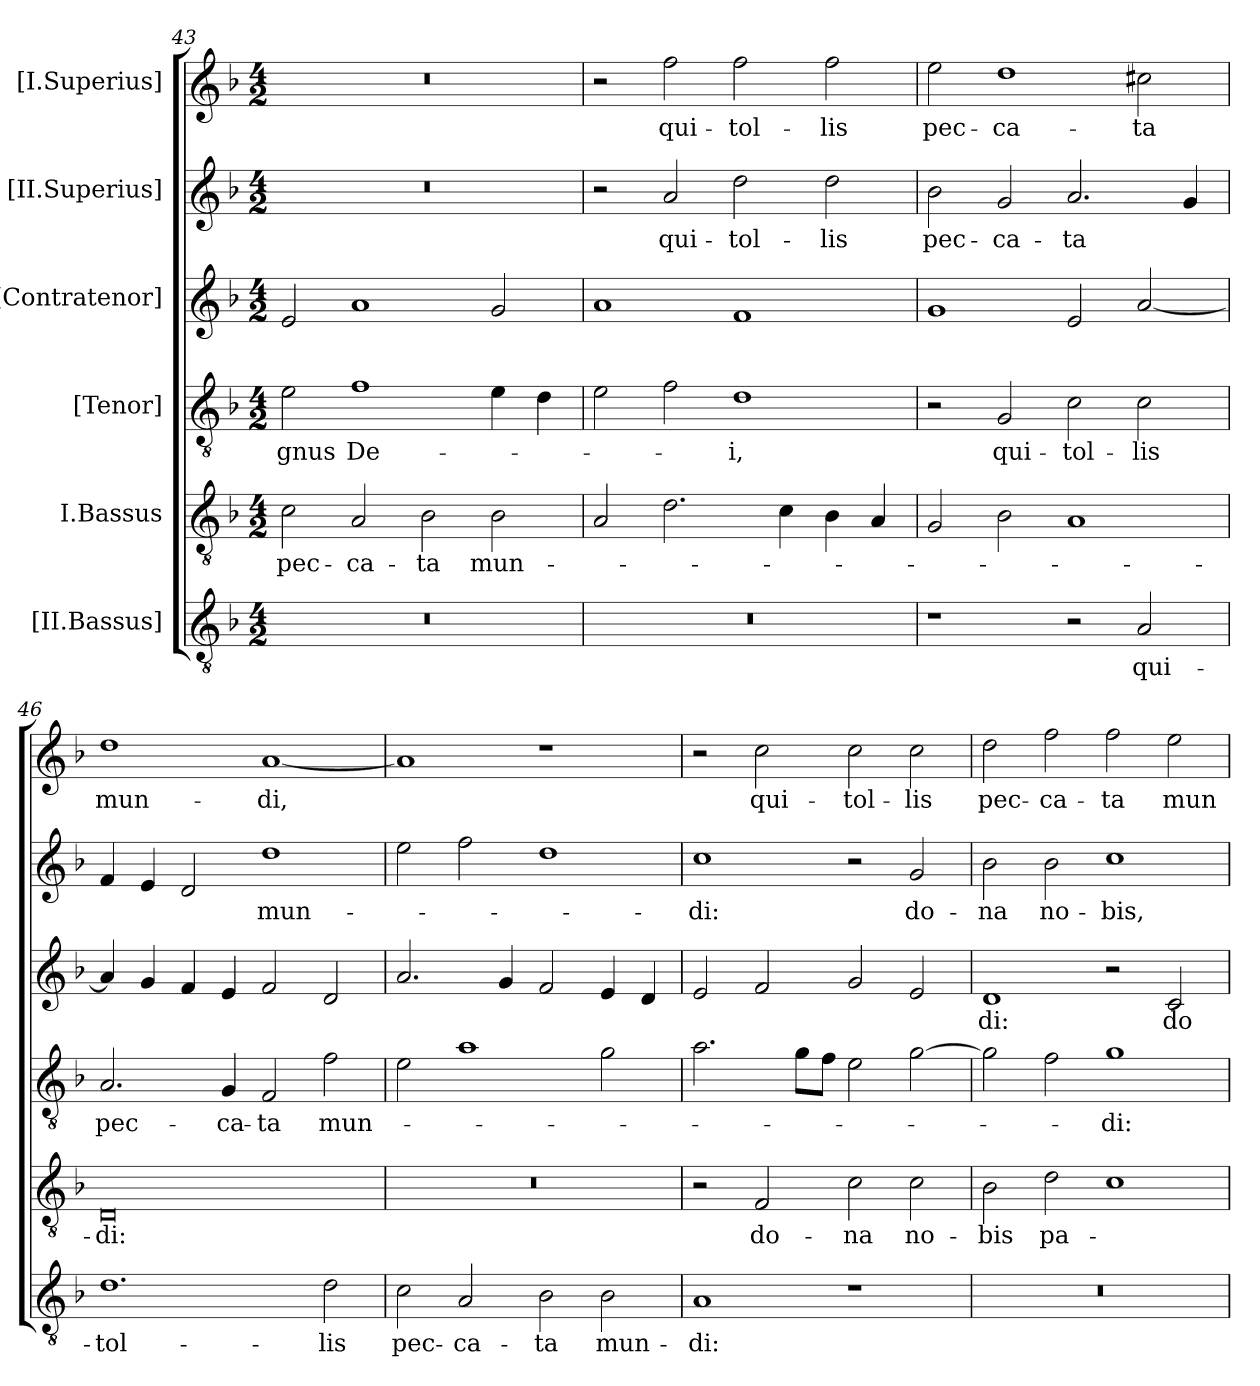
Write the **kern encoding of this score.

**kern	**text	**kern	**text	**kern	**text	**kern	**text	**kern	**text	**kern	**text
*part6	*part6	*part5	*part5	*part4	*part4	*part3	*part3	*part2	*part2	*part1	*part1
*staff6	*staff6	*staff5	*staff5	*staff4	*staff4	*staff3	*staff3	*staff2	*staff2	*staff1	*staff1
*I"[II.Bassus]	*	*I"I.Bassus	*	*I"[Tenor]	*	*I"[Contratenor]	*	*I"[II.Superius]	*	*I"[I.Superius]	*
*clefGv2	*	*clefGv2	*	*clefGv2	*	*clefG2	*	*clefG2	*	*clefG2	*
*k[b-]	*	*k[b-]	*	*k[b-]	*	*k[b-]	*	*k[b-]	*	*k[b-]	*
*M4/2	*	*M4/2	*	*M4/2	*	*M4/2	*	*M4/2	*	*M4/2	*
=43	=43	=43	=43	=43	=43	=43	=43	=43	=43	=43	=43
0r	.	2c\	pec-	2e\	-gnus	2e/	.	0r	.	0r	.
.	.	2A/	-ca-	1f\	De-	1a/	.	.	.	.	.
.	.	2B-\	-ta	.	.	.	.	.	.	.	.
.	.	2B-\	mun-	4e\	.	2g/	.	.	.	.	.
.	.	.	.	4d\	.	.	.	.	.	.	.
=44	=44	=44	=44	=44	=44	=44	=44	=44	=44	=44	=44
0r	.	2A/	.	2e\	.	1a/	.	2r	.	2r	.
.	.	2.d\	.	2f\	.	.	.	2a/	qui-	2ff\	qui-
.	.	.	.	1d\	-i,	1f/	.	2dd\	tol-	2ff\	tol-
.	.	4c\	.	.	.	.	.	.	.	.	.
.	.	4B-\	.	.	.	.	.	2dd\	-lis	2ff\	-lis
.	.	4A/	.	.	.	.	.	.	.	.	.
=45	=45	=45	=45	=45	=45	=45	=45	=45	=45	=45	=45
1r	.	2G/	.	2r	.	1g/	.	2b-\	pec-	2ee\	pec-
.	.	2B-\	.	2G/	qui-	.	.	2g/	-ca-	1dd\	-ca-
2r	.	1A/	.	2c\	tol-	2e/	.	2.a/	-ta	.	.
2A/	qui-	.	.	2c\	-lis	[2a/	.	.	.	2cc#X\	-ta
.	.	.	.	.	.	.	.	4g/	.	.	.
=46	=46	=46	=46	=46	=46	=46	=46	=46	=46	=46	=46
1.d\	tol-	0D/	-di:	2.A/	pec-	4a/]	.	4f/	.	1dd\	mun-
.	.	.	.	.	.	4g/	.	4e/	.	.	.
.	.	.	.	.	.	4f/	.	2d/	.	.	.
.	.	.	.	4G/	-ca-	4e/	.	.	.	.	.
.	.	.	.	2F/	-ta	2f/	.	1dd\	mun-	[1a/	-di,
2d\	-lis	.	.	2f\	mun-	2d/	.	.	.	.	.
=47	=47	=47	=47	=47	=47	=47	=47	=47	=47	=47	=47
2c\	pec-	0r	.	2e\	.	2.a/	.	2ee\	.	1a/]	.
2A/	-ca-	.	.	1a\	.	.	.	2ff\	.	.	.
.	.	.	.	.	.	4g/	.	.	.	.	.
2B-\	-ta	.	.	.	.	2f/	.	1dd\	.	1r	.
2B-\	mun-	.	.	2g\	.	4e/	.	.	.	.	.
.	.	.	.	.	.	4d/	.	.	.	.	.
=48	=48	=48	=48	=48	=48	=48	=48	=48	=48	=48	=48
1A/	-di:	2r	.	2.a\	.	2e/	.	1cc\	-di:	2r	.
.	.	2F/	do-	.	.	2f/	.	.	.	2cc\	qui-
.	.	.	.	8g\L	.	.	.	.	.	.	.
.	.	.	.	8f\J	.	.	.	.	.	.	.
1r	.	2c\	-na	2e\	.	2g/	.	2r	.	2cc\	tol-
.	.	2c\	no-	[2g\	.	2e/	.	2g/	do-	2cc\	-lis
=49	=49	=49	=49	=49	=49	=49	=49	=49	=49	=49	=49
0r	.	2B-\	-bis	2g\]	.	1d/	-di:	2b-\	-na	2dd\	pec-
.	.	2d\	pa-	2f\	.	.	.	2b-\	no-	2ff\	-ca-
.	.	1c\	.	1g\	-di:	2r	.	1cc\	-bis,	2ff\	-ta
.	.	.	.	.	.	2c/	do-	.	.	2ee\	mun-
=	=	=	=	=	=	=	=	=	=	=	=
*-	*-	*-	*-	*-	*-	*-	*-	*-	*-	*-	*-
